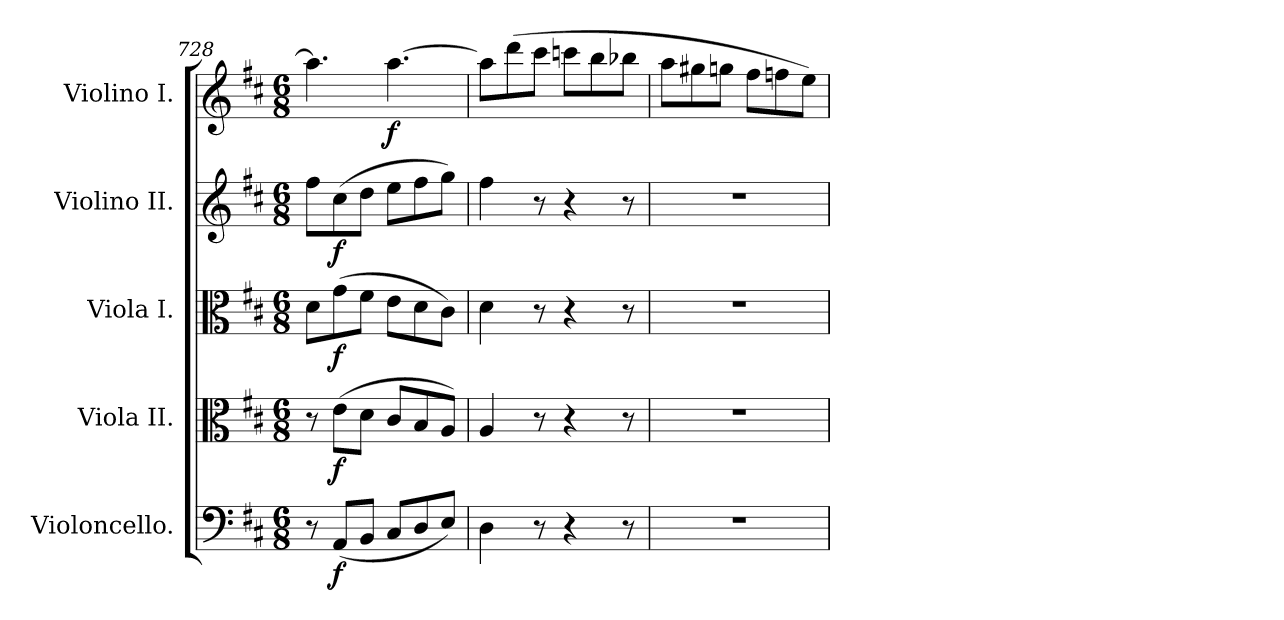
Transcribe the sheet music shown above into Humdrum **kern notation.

**kern	**dynam	**kern	**dynam	**kern	**dynam	**kern	**dynam	**kern	**dynam
*part5	*part5	*part4	*part4	*part3	*part3	*part2	*part2	*part1	*part1
*staff5	*staff5	*staff4	*staff4	*staff3	*staff3	*staff2	*staff2	*staff1	*staff1
*I"Violoncello.	*	*I"Viola II.	*	*I"Viola I.	*	*I"Violino II.	*	*I"Violino I.	*
*I'Vc	*	*I'Vla	*	*I'Vla	*	*I'Vln	*	*I'Vln	*
*clefF4	*	*clefC3	*	*clefC3	*	*clefG2	*	*clefG2	*
*k[f#c#]	*	*k[f#c#]	*	*k[f#c#]	*	*k[f#c#]	*	*k[f#c#]	*
*M6/8	*	*M6/8	*	*M6/8	*	*M6/8	*	*M6/8	*
=728	=728	=728	=728	=728	=728	=728	=728	=728	=728
8r	.	8r	.	8d\L	.	8ff#\L	.	4.aa\]	.
!	!LO:DY:b	!	!LO:DY:b	!	!LO:DY:b	!	!LO:DY:b	!	!
(<8AA/L	f	(>8e\L	f	(>8g\	f	(>8cc#\	f	.	.
8BB/J	.	8d\J	.	8f#\J	.	8dd\J	.	.	.
!	!	!	!	!	!	!	!	!	!LO:DY:b
8C#/L	.	8c#/L	.	8e\L	.	8ee\L	.	[4.aa\	f
8D/	.	8B/	.	8d\	.	8ff#\	.	.	.
8E/J)	.	8A/J)	.	8c#\J)	.	8gg\J)	.	.	.
!!LO:LB:g=z
=729	=729	=729	=729	=729	=729	=729	=729	=729	=729
4D\	.	4A/	.	4d\	.	4ff#\	.	8aa\L]	.
.	.	.	.	.	.	.	.	(>8ddd\	.
8r	.	8r	.	8r	.	8r	.	8ccc#\J	.
4r	.	4r	.	4r	.	4r	.	8cccn\L	.
.	.	.	.	.	.	.	.	8bb\	.
8r	.	8r	.	8r	.	8r	.	8bb-X\J	.
=730	=730	=730	=730	=730	=730	=730	=730	=730	=730
2.r	.	2.r	.	2.r	.	2.r	.	8aa\L	.
.	.	.	.	.	.	.	.	8gg#X\	.
.	.	.	.	.	.	.	.	8ggn\J	.
.	.	.	.	.	.	.	.	8ff#\L	.
.	.	.	.	.	.	.	.	8ffn\	.
.	.	.	.	.	.	.	.	8ee\J)	.
=	=	=	=	=	=	=	=	=	=
*-	*-	*-	*-	*-	*-	*-	*-	*-	*-
